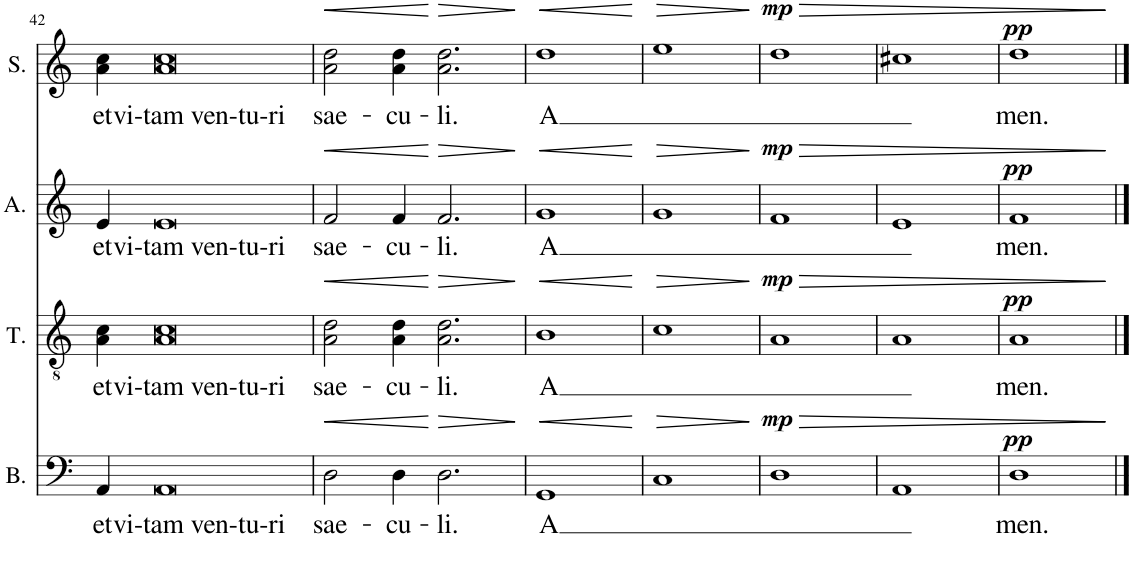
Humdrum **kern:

**kern	**text	**dynam	**kern	**text	**dynam	**kern	**text	**dynam	**kern	**text	**dynam
*part4	*part4	*part4	*part3	*part3	*part3	*part2	*part2	*part2	*part1	*part1	*part1
*staff4	*staff4	*staff4	*staff3	*staff3	*staff3	*staff2	*staff2	*staff2	*staff1	*staff1	*staff1
*I"Bass	*	*	*I"Tenor	*	*	*I"Alto	*	*	*I"Soprano	*	*
*I'B.	*	*	*I'T.	*	*	*I'A.	*	*	*I'S.	*	*
!!LO:PB:g=z
*clefF4	*	*	*clefGv2	*	*	*clefG2	*	*	*clefG2	*	*
*k[]	*	*	*k[]	*	*	*k[]	*	*	*k[]	*	*
*M4/4	*	*	*M4/4	*	*	*M4/4	*	*	*M4/4	*	*
=42	=42	=42	=42	=42	=42	=42	=42	=42	=42	=42	=42
!	!LO:LY:b	!	!	!LO:LY:b	!	!	!LO:LY:b	!	!	!LO:LY:b	!
4AA/	et	.	4A\ 4c\	et	.	4e/	et	.	4a\ 4cc\	et	.
!	!LO:LY:b	!	!	!LO:LY:b	!	!	!LO:LY:b	!	!	!LO:LY:b	!
[2.AA	vi-tam ven-tu-ri	.	[2.A [2.c	vi-tam ven-tu-ri	.	[2.e	vi-tam ven-tu-ri	.	[2.a [2.cc	vi-tam ven-tu-ri	.
=43	=43	=43	=43	=43	=43	=43	=43	=43	=43	=43	=43
!	!LO:LY:b	!LO:HP:b	!	!LO:LY:b	!LO:HP:b	!	!LO:LY:b	!LO:HP:b	!	!LO:LY:b	!LO:HP:b
2D\	sae-	<	2A\ 2d\	sae-	<	2f/	sae-	<	2a\ 2dd\	sae-	<
1AA_	.	.	1A_ 1c_	.	.	1e_	.	.	1a_ 1cc_	.	.
!	!LO:LY:b	!	!	!LO:LY:b	!	!	!LO:LY:b	!	!	!LO:LY:b	!
4D\	-cu-	.	4A\ 4d\	-cu-	.	4f/	-cu-	.	4a\ 4dd\	-cu-	.
!	!LO:LY:b	!LO:HP:b	!	!LO:LY:b	!LO:HP:b	!	!LO:LY:b	!LO:HP:b	!	!LO:LY:b	!LO:HP:b
[4D\	-li.	>	[4A\ [4d\	-li.	>	[4f/	-li.	>	[4a\ [4dd\	-li.	>
.	.	[	.	.	[	.	.	[	.	.	[
=44	=44	=44	=44	=44	=44	=44	=44	=44	=44	=44	=44
!	!LO:LY:b	!LO:HP:b	!	!LO:LY:b	!LO:HP:b	!	!LO:LY:b	!LO:HP:b	!	!LO:LY:b	!LO:HP:b
1GG	A	<	1B	A	<	1g	A	<	1dd	A	<
4AA]	.	]	4A] 4c]	.	]	4e]	.	]	4a] 4cc]	.	]
2D\]	.	.	2A\] 2d\]	.	.	2f/]	.	.	2a\] 2dd\]	.	.
=45	=45	=45	=45	=45	=45	=45	=45	=45	=45	=45	=45
!	!	!LO:HP:b	!	!	!LO:HP:b	!	!	!LO:HP:b	!	!	!LO:HP:b
1C	.	>	1c	.	>	1g	.	>	1ee	.	>
.	.	[	.	.	[	.	.	[	.	.	[
=46	=46	=46	=46	=46	=46	=46	=46	=46	=46	=46	=46
!	!	!LO:DY:a	!	!	!LO:DY:a	!	!	!LO:DY:a	!	!	!LO:DY:a
1D	.	mp	1A	.	mp	1f	.	mp	1dd	.	mp
=47	=47	=47	=47	=47	=47	=47	=47	=47	=47	=47	=47
1AA	.	.	1A	.	.	1e	.	.	1cc#X	.	.
=48	=48	=48	=48	=48	=48	=48	=48	=48	=48	=48	=48
!	!LO:LY:b	!LO:DY:a	!	!LO:LY:b	!LO:DY:a	!	!LO:LY:b	!LO:DY:a	!	!LO:LY:b	!LO:DY:a
1D	men.	pp	1A	men.	pp	1f	men.	pp	1dd	men.	pp
.	.	]	.	.	]	.	.	]	.	.	]
==	==	==	==	==	==	==	==	==	==	==	==
*-	*-	*-	*-	*-	*-	*-	*-	*-	*-	*-	*-
